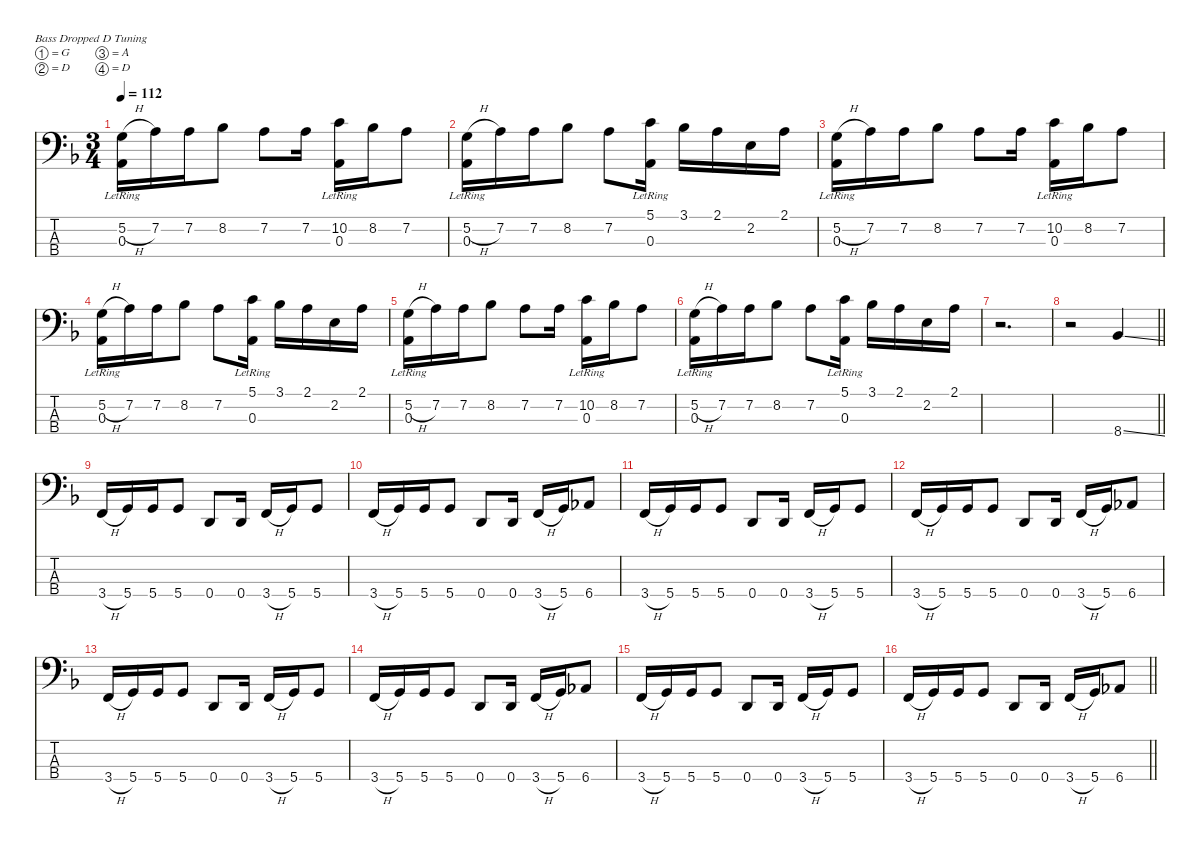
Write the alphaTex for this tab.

\hideDynamics
\bracketExtendMode nobrackets
\singleTrackTrackNamePolicy hidden
\multiTrackTrackNamePolicy hidden
\firstSystemTrackNameMode fullname
\firstSystemTrackNameOrientation horizontal
\otherSystemsTrackNameOrientation horizontal
\track ("Bass" "E-Bass") {defaultSystemsLayout 8 instrument electricbassfinger}
\staff {score tabs}
\tuning (G2 D2 A1 D1)
\ts (3 4)
\tempo 112
\clef f4
\ks dminor
(5.2{h acc forcenatural} 0.3{lr acc forcenatural}).16{dy f beam Down} 7.2{acc forcenatural}.16{beam Down} 7.2{acc forcenatural}.16{beam Down} 8.2{acc b}.8{beam Down} 7.2{acc forcenatural}.8{beam Down} 7.2{acc forcenatural}.16{beam Down} (10.2{acc forcenatural} 0.3{lr acc forcenatural}).16{beam Down} 8.2{acc b}.16{beam Down} 7.2{acc forcenatural}.8{beam Down} |
(5.2{h acc forcenatural} 0.3{lr acc forcenatural}).16{beam Down} 7.2{acc forcenatural}.16{beam Down} 7.2{acc forcenatural}.16{beam Down} 8.2{acc b}.8{beam Down} 7.2{acc forcenatural}.8{beam Down} (5.1{acc forcenatural} 0.3{lr acc forcenatural}).16{beam Down} 3.1{acc b}.16{beam Down} 2.1{acc forcenatural}.16{beam Down} 2.2{acc forcenatural}.16{beam Down} 2.1{acc forcenatural}.16{beam Down} |
(5.2{h acc forcenatural} 0.3{lr acc forcenatural}).16{beam Down} 7.2{acc forcenatural}.16{beam Down} 7.2{acc forcenatural}.16{beam Down} 8.2{acc b}.8{beam Down} 7.2{acc forcenatural}.8{beam Down} 7.2{acc forcenatural}.16{beam Down} (10.2{acc forcenatural} 0.3{lr acc forcenatural}).16{beam Down} 8.2{acc b}.16{beam Down} 7.2{acc forcenatural}.8{beam Down} |
(5.2{h acc forcenatural} 0.3{lr acc forcenatural}).16{beam Down} 7.2{acc forcenatural}.16{beam Down} 7.2{acc forcenatural}.16{beam Down} 8.2{acc b}.8{beam Down} 7.2{acc forcenatural}.8{beam Down} (5.1{acc forcenatural} 0.3{lr acc forcenatural}).16{beam Down} 3.1{acc b}.16{beam Down} 2.1{acc forcenatural}.16{beam Down} 2.2{acc forcenatural}.16{beam Down} 2.1{acc forcenatural}.16{beam Down} |
(5.2{h acc forcenatural} 0.3{lr acc forcenatural}).16{beam Down} 7.2{acc forcenatural}.16{beam Down} 7.2{acc forcenatural}.16{beam Down} 8.2{acc b}.8{beam Down} 7.2{acc forcenatural}.8{beam Down} 7.2{acc forcenatural}.16{beam Down} (10.2{acc forcenatural} 0.3{lr acc forcenatural}).16{beam Down} 8.2{acc b}.16{beam Down} 7.2{acc forcenatural}.8{beam Down} |
(5.2{h acc forcenatural} 0.3{lr acc forcenatural}).16{beam Down} 7.2{acc forcenatural}.16{beam Down} 7.2{acc forcenatural}.16{beam Down} 8.2{acc b}.8{beam Down} 7.2{acc forcenatural}.8{beam Down} (5.1{acc forcenatural} 0.3{lr acc forcenatural}).16{beam Down} 3.1{acc b}.16{beam Down} 2.1{acc forcenatural}.16{beam Down} 2.2{acc forcenatural}.16{beam Down} 2.1{acc forcenatural}.16{beam Down} |
r.2{d beam Down} |
\barLineRight lightlight
r.2{beam Down} 8.4{ss acc b}.4{beam Up} |
3.4{h acc forcenatural}.16{beam Up} 5.4{acc forcenatural}.16{beam Up} 5.4{acc forcenatural}.16{beam Up} 5.4{acc forcenatural}.8{beam Up} 0.4{acc forcenatural}.8{beam Up} 0.4{acc forcenatural}.16{beam Up} 3.4{h acc forcenatural}.16{beam Up} 5.4{acc forcenatural}.16{beam Up} 5.4{acc forcenatural}.8{beam Up} |
3.4{h acc forcenatural}.16{beam Up} 5.4{acc forcenatural}.16{beam Up} 5.4{acc forcenatural}.16{beam Up} 5.4{acc forcenatural}.8{beam Up} 0.4{acc forcenatural}.8{beam Up} 0.4{acc forcenatural}.16{beam Up} 3.4{h acc forcenatural}.16{beam Up} 5.4{acc forcenatural}.16{beam Up} 6.4{acc b}.8{beam Up} |
3.4{h acc forcenatural}.16{beam Up} 5.4{acc forcenatural}.16{beam Up} 5.4{acc forcenatural}.16{beam Up} 5.4{acc forcenatural}.8{beam Up} 0.4{acc forcenatural}.8{beam Up} 0.4{acc forcenatural}.16{beam Up} 3.4{h acc forcenatural}.16{beam Up} 5.4{acc forcenatural}.16{beam Up} 5.4{acc forcenatural}.8{beam Up} |
3.4{h acc forcenatural}.16{beam Up} 5.4{acc forcenatural}.16{beam Up} 5.4{acc forcenatural}.16{beam Up} 5.4{acc forcenatural}.8{beam Up} 0.4{acc forcenatural}.8{beam Up} 0.4{acc forcenatural}.16{beam Up} 3.4{h acc forcenatural}.16{beam Up} 5.4{acc forcenatural}.16{beam Up} 6.4{acc b}.8{beam Up} |
3.4{h acc forcenatural}.16{beam Up} 5.4{acc forcenatural}.16{beam Up} 5.4{acc forcenatural}.16{beam Up} 5.4{acc forcenatural}.8{beam Up} 0.4{acc forcenatural}.8{beam Up} 0.4{acc forcenatural}.16{beam Up} 3.4{h acc forcenatural}.16{beam Up} 5.4{acc forcenatural}.16{beam Up} 5.4{acc forcenatural}.8{beam Up} |
3.4{h acc forcenatural}.16{beam Up} 5.4{acc forcenatural}.16{beam Up} 5.4{acc forcenatural}.16{beam Up} 5.4{acc forcenatural}.8{beam Up} 0.4{acc forcenatural}.8{beam Up} 0.4{acc forcenatural}.16{beam Up} 3.4{h acc forcenatural}.16{beam Up} 5.4{acc forcenatural}.16{beam Up} 6.4{acc b}.8{beam Up} |
3.4{h acc forcenatural}.16{beam Up} 5.4{acc forcenatural}.16{beam Up} 5.4{acc forcenatural}.16{beam Up} 5.4{acc forcenatural}.8{beam Up} 0.4{acc forcenatural}.8{beam Up} 0.4{acc forcenatural}.16{beam Up} 3.4{h acc forcenatural}.16{beam Up} 5.4{acc forcenatural}.16{beam Up} 5.4{acc forcenatural}.8{beam Up} |
\barLineRight lightlight
3.4{h acc forcenatural}.16{beam Up} 5.4{acc forcenatural}.16{beam Up} 5.4{acc forcenatural}.16{beam Up} 5.4{acc forcenatural}.8{beam Up} 0.4{acc forcenatural}.8{beam Up} 0.4{acc forcenatural}.16{beam Up} 3.4{h acc forcenatural}.16{beam Up} 5.4{acc forcenatural}.16{beam Up} 6.4{acc b}.8{beam Up}
